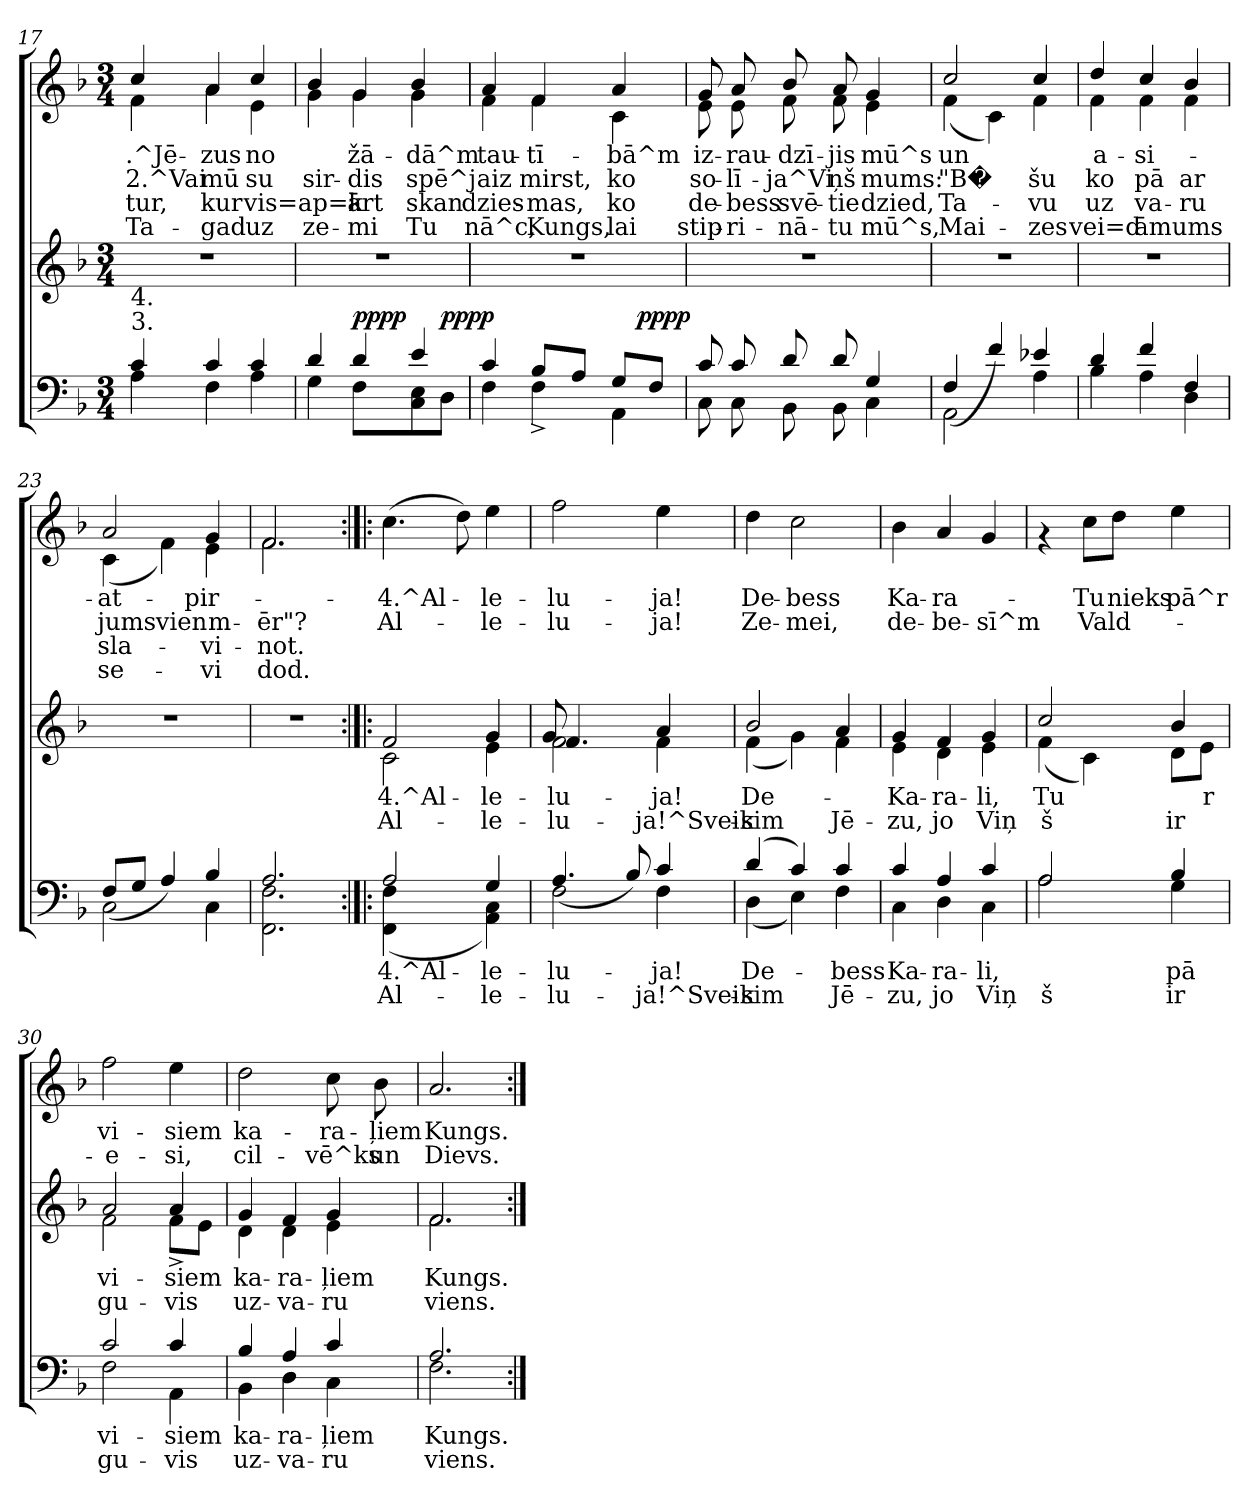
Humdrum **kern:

**kern	**text	**text	**dynam	**kern	**text	**text	**kern	**text	**text	**text	**text
*part3	*part3	*part3	*part3	*part2	*part2	*part2	*part1	*part1	*part1	*part1	*part1
*staff3	*staff3	*staff3	*staff3	*staff2	*staff2	*staff2	*staff1	*staff1	*staff1	*staff1	*staff1
!!LO:LB:g=z
*clefF4	*	*	*	*clefG2	*	*	*clefG2	*	*	*	*
*k[b-]	*	*	*	*k[b-]	*	*	*k[b-]	*	*	*	*
*F:	*	*	*	*F:	*	*	*F:	*	*	*	*
*M3/4	*	*	*	*M3/4	*	*	*M3/4	*	*	*	*
=17	=17	=17	=17	=17	=17	=17	=17	=17	=17	=17	=17
*^	*	*	*	*	*	*	*^	*	*	*	*
!LO:TX:a:t=3.	!	!	!	!	!	!	!	!	!	!	!	!	!
!LO:TX:a:t=4.	!	!	!	!	!	!	!	!	!	!	!	!	!
!	!	!	!	!	!	!	!	!	!	!LO:LY:b:rj	!LO:LY:b:rj	!LO:LY:b:rj	!LO:LY:b:rj
4c/	4A\	.	.	.	2.r	.	.	4cc/	4f\	.^Jē-	2.^Vai	tur,	Ta-
!	!	!	!	!	!	!	!	!	!	!LO:LY:b:rj	!LO:LY:b:rj	!LO:LY:b:rj	!LO:LY:b:rj
4c/	4F\	.	.	.	.	.	.	4a/	4a\	-zus	mū	kur	-gad
!	!	!	!	!	!	!	!	!	!	!LO:LY:b:rj	!LO:LY:b:rj	!LO:LY:b:rj	!LO:LY:b:rj
4c/	4A\	.	.	.	.	.	.	4cc/	4e\	no	su	vis=ap=k	uz
=18	=18	=18	=18	=18	=18	=18	=18	=18	=18	=18	=18	=18	=18
!	!	!	!	!	!	!	!	!	!	!	!LO:LY:b:rj	!	!LO:LY:b:rj
4d/	4G\	.	.	.	2.r	.	.	4b-/	4g\	.	sir-	.	ze-
!	!	!	!	!LO:DY:b	!	!	!	!	!	!LO:LY:b:rj	!LO:LY:b:rj	!LO:LY:b:rj	!LO:LY:b:rj
4d/	8F\L	.	.	pppp	.	.	.	4g/	4g\	-žā-	-dis	ārt	-mi
.	8ryy	.	.	.	.	.	.	.	.	.	.	.	.
!	!	!	!	!	!	!	!	!	!	!LO:LY:b:rj	!LO:LY:b:rj	!LO:LY:b:rj	!LO:LY:b:rj
4e/	8C\ 8E\	.	.	.	.	.	.	4b-/	4g\	-dā^m	spē^j	skan	Tu
!	!	!	!	!LO:DY:b	!	!	!	!	!	!	!	!	!
.	8D\J	.	.	pppp	.	.	.	.	.	.	.	.	.
=19	=19	=19	=19	=19	=19	=19	=19	=19	=19	=19	=19	=19	=19
!	!	!	!	!	!	!	!	!	!	!LO:LY:b:rj	!LO:LY:b:rj	!LO:LY:b:rj	!LO:LY:b:rj
*	*^	*	*	*	*	*	*	*	*	*	*	*	*
4c/	4F\	2ryy	.	.	.	2.r	.	.	4a/	4f\	tau-	aiz	dzies-	nā^c,
!	!	!	!	!	!	!	!	!	!	!	!LO:LY:b:rj	!LO:LY:b:rj	!LO:LY:b:rj	!LO:LY:b:rj
4F\	8B-^>/L	.	.	.	.	.	.	.	4f/	4f\	-tī-	mirst,	-mas,	Kungs,
.	8A/J	.	.	.	.	.	.	.	.	.	.	.	.	.
!	!	!	!	!	!	!	!	!	!	!	!LO:LY:b:rj	!LO:LY:b:rj	!LO:LY:b:rj	!LO:LY:b:rj
4AA\	8G/L	16.ryy	.	.	.	.	.	.	4a/	4c\	-bā^m	ko	ko	lai
!	!	!	!	!	!LO:DY:a	!	!	!	!	!	!	!	!	!
.	.	8ryy	.	.	pppp	.	.	.	.	.	.	.	.	.
.	8F/J	.	.	.	.	.	.	.	.	.	.	.	.	.
.	.	32ryy	.	.	.	.	.	.	.	.	.	.	.	.
=20	=20	=20	=20	=20	=20	=20	=20	=20	=20	=20	=20	=20	=20	=20
!	!	!	!	!	!	!	!	!	!	!	!LO:LY:b:rj	!LO:LY:b:rj	!LO:LY:b:rj	!LO:LY:b:rj
*	*v	*v	*	*	*	*	*	*	*	*	*	*	*	*
8c/	8C\	.	.	.	2.r	.	.	8g/	8e\	iz-	so-	de-	stip-
!	!	!	!	!	!	!	!	!	!	!LO:LY:b:rj	!LO:LY:b:rj	!LO:LY:b:rj	!LO:LY:b:rj
8c/	8C\	.	.	.	.	.	.	8a/	8e\	-rau-	-lī-	-bess	-ri-
!	!	!	!	!	!	!	!	!	!	!LO:LY:b:rj	!LO:LY:b:rj	!LO:LY:b:rj	!LO:LY:b:rj
8d/	8BB-\	.	.	.	.	.	.	8b-/	8f\	-dzī-	-ja^Vi	svē-	-nā-
!	!	!	!	!	!	!	!	!	!	!LO:LY:b:rj	!LO:LY:b:rj	!LO:LY:b:rj	!LO:LY:b:rj
8d/	8BB-\	.	.	.	.	.	.	8a/	8f\	-jis	ņš	-tie	-tu
!	!	!	!	!	!	!	!	!	!	!LO:LY:b:rj	!LO:LY:b:rj	!LO:LY:b:rj	!LO:LY:b:rj
4G/	4C\	.	.	.	.	.	.	4g/	4e\	mū^s	mums:	dzied,	mū^s,
=21	=21	=21	=21	=21	=21	=21	=21	=21	=21	=21	=21	=21	=21
!	!	!	!	!	!	!	!	!	!	!LO:LY:b:rj	!LO:LY:b:rj	!LO:LY:b:rj	!LO:LY:b:rj
2AA\	(4F/	.	.	.	2.r	.	.	2cc/	(<4f\	un	"B�	Ta-	Mai-
.	4f/)	.	.	.	.	.	.	.	4c\)	.	.	.	.
!	!	!	!	!	!	!	!	!	!	!LO:LY:b:rj	!LO:LY:b:rj	!LO:LY:b:rj	!LO:LY:b:rj
4A\	4e-X/	.	.	.	.	.	.	4f\	4cc/	.	šu	vu	zes
=22	=22	=22	=22	=22	=22	=22	=22	=22	=22	=22	=22	=22	=22
!	!	!	!	!	!	!	!	!	!	!LO:LY:b:rj	!LO:LY:b:rj	!LO:LY:b:rj	!LO:LY:b:rj
4d/	4B-\	.	.	.	2.r	.	.	4dd/	4f\	a-	ko	-uz	-vei=d
!	!	!	!	!	!	!	!	!	!	!LO:LY:b:rj	!LO:LY:b:rj	!LO:LY:b:rj	!LO:LY:b:rj
4f/	4A\	.	.	.	.	.	.	4cc/	4f\	-si-	pā	va-	āmums
!	!	!	!	!	!	!	!	!	!	!	!LO:LY:b:rj	!LO:LY:b:rj	!
4F/	4D\	.	.	.	.	.	.	4b-/	4f\	.	ar	-ru	.
=23	=23	=23	=23	=23	=23	=23	=23	=23	=23	=23	=23	=23	=23
!	!	!	!	!	!	!	!	!	!	!LO:LY:b:rj	!LO:LY:b:rj	!LO:LY:b:rj	!LO:LY:b:rj
2C\	(>8F/L	.	.	.	2.r	.	.	2a/	(<4c\	-at-	jums	-sla-	se-
.	8G/J	.	.	.	.	.	.	.	.	.	.	.	.
!	!	!	!	!	!	!	!	!	!	!	!LO:LY:b:rj	!	!
.	4A/)	.	.	.	.	.	.	.	4f\)	.	vien-	.	.
!	!	!	!	!	!	!	!	!	!	!LO:LY:b:rj	!LO:LY:b:rj	!LO:LY:b:rj	!LO:LY:b:rj
4C\	4B-/	.	.	.	.	.	.	4e\	4g/	pir-	m	vi-	vi
=24	=24	=24	=24	=24	=24	=24	=24	=24	=24	=24	=24	=24	=24
!	!	!	!	!	!	!	!	!	!	!	!LO:LY:b:rj	!LO:LY:b:rj	!LO:LY:b:rj
2.A/	2.FF\ 2.F\	.	.	.	2.r	.	.	2.f/	2.f\	.	-ēr"?	-not.	-dod.
!!LO:PB:g=z
=25:|!|:	=25:|!|:	=25:|!|:	=25:|!|:	=25:|!|:	=25:|!|:	=25:|!|:	=25:|!|:	=25:|!|:	=25:|!|:	=25:|!|:	=25:|!|:	=25:|!|:	=25:|!|:
!	!	!LO:LY:a:rj	!LO:LY:a:rj	!	!	!LO:LY:b:rj	!LO:LY:b:rj	!	!	!LO:LY:b:rj	!LO:LY:b:rj	!	!
*	*	*	*	*	*^	*	*	*v	*v	*	*	*	*
2A/	(4FF\ 4F\	4.^Al-	Al-	.	2f/	2c\	4.^Al-	Al-	(>4.cc\	4.^Al-	Al-	.	.
.	4ryy	.	.	.	.	.	.	.	.	.	.	.	.
.	.	.	.	.	.	.	.	.	8dd\)	.	.	.	.
!	!	!LO:LY:a:rj	!LO:LY:a:rj	!	!	!	!LO:LY:b:rj	!LO:LY:b:rj	!	!LO:LY:b:rj	!LO:LY:b:rj	!	!
4G/	4AA\ 4C\)	-le-	-le-	.	4g/	4e\	-le-	-le-	4ee\	-le-	-le-	.	.
=26	=26	=26	=26	=26	=26	=26	=26	=26	=26	=26	=26	=26	=26
!	!	!LO:LY:a:rj	!LO:LY:a:rj	!	!	!	!LO:LY:b:rj	!LO:LY:b:rj	!	!LO:LY:b:rj	!LO:LY:b:rj	!	!
*	*	*	*	*	*	*^	*	*	*	*	*	*	*
2F\	(4.A/	lu-	-lu-	.	(>2f\	4.f/	8g/)	lu-	-lu-	2ff\	-lu-	-lu-	.	.
.	.	.	.	.	.	.	2ryy	.	.	.	.	.	.	.
.	8B-/)	.	.	.	.	8ryy	.	.	.	.	.	.	.	.
!	!	!LO:LY:a:rj	!LO:LY:a:rj	!	!	!	!	!LO:LY:b:rj	!LO:LY:b:rj	!	!LO:LY:b:rj	!LO:LY:b:rj	!	!
4F\	4c/	-ja!	-ja!^Sveik-	.	4a/	4f\	.	-ja!	-ja!^Sveik-	4ee\	-ja!	-ja!	.	.
.	.	.	.	.	.	.	8ryy	.	.	.	.	.	.	.
=27	=27	=27	=27	=27	=27	=27	=27	=27	=27	=27	=27	=27	=27	=27
!	!	!LO:LY:a:rj	!LO:LY:a:rj	!	!	!	!	!LO:LY:b:rj	!LO:LY:b:rj	!	!LO:LY:b:rj	!LO:LY:b:rj	!	!
*	*	*	*	*	*	*v	*v	*	*	*	*	*	*	*
(4d/	(<4D\	-De-	-sim	.	2b-/	(<4f\	De-	-sim	4dd\	De-	Ze-	.	.
!	!	!	!	!	!	!	!	!	!	!LO:LY:b:rj	!LO:LY:b:rj	!	!
4c/)	4E\)	.	.	.	.	4g\)	.	.	2cc\	-bess	-mei,	.	.
!	!	!LO:LY:a:rj	!LO:LY:a:rj	!	!	!	!LO:LY:b:rj	!LO:LY:b:rj	!	!	!	!	!
4c/	4F\	-bess	Jē-	.	4f\	4a/	.	-Jē-	.	.	.	.	.
=28	=28	=28	=28	=28	=28	=28	=28	=28	=28	=28	=28	=28	=28
!	!	!LO:LY:a:rj	!LO:LY:a:rj	!	!	!	!LO:LY:b:rj	!LO:LY:b:rj	!	!LO:LY:b:rj	!LO:LY:b:rj	!	!
4c/	4C\	Ka-	-zu,	.	4g/	4e\	-Ka-	zu,	4b-\	Ka-	de-	.	.
!	!	!LO:LY:a:rj	!LO:LY:a:rj	!	!	!	!LO:LY:b:rj	!LO:LY:b:rj	!	!LO:LY:b:rj	!LO:LY:b:rj	!	!
4A/	4D\	-ra-	jo	.	4f/	4d\	-ra-	jo	4a/	-ra-	-be-	.	.
!	!	!LO:LY:a:rj	!LO:LY:a:rj	!	!	!	!LO:LY:b:rj	!LO:LY:b:rj	!	!	!LO:LY:b:rj	!	!
4c/	4C\	-li,	Viņ	.	4g/	4e\	-li,	Viņ	4g/	.	-sī^m	.	.
=29	=29	=29	=29	=29	=29	=29	=29	=29	=29	=29	=29	=29	=29
!	!	!	!LO:LY:a:rj	!	!	!	!LO:LY:b:rj	!LO:LY:b:rj	!	!	!	!	!
2A/	2A\	.	š	.	2cc/	(<4f\	Tu	š	4rf	.	.	.	.
!	!	!	!	!	!	!	!	!	!	!LO:LY:b:rj	!LO:LY:b:rj	!	!
.	.	.	.	.	.	4c\)	.	.	8cc\L	Tu	Vald-	.	.
!	!	!	!	!	!	!	!	!	!	!LO:LY:b:rj	!	!	!
.	.	.	.	.	.	.	.	.	8dd\J	nieks	.	.	.
!	!	!LO:LY:a:rj	!LO:LY:a:rj	!	!	!	!LO:LY:b:rj	!LO:LY:b:rj	!	!LO:LY:b:rj	!	!	!
4B-/	4G\	pā	ir	.	8d\L	4b-/	.	ir	4ee\	pā^r	.	.	.
!	!	!	!	!	!	!	!LO:LY:b:rj	!	!	!	!	!	!
.	.	.	.	.	8e\J	.	r	.	.	.	.	.	.
=30	=30	=30	=30	=30	=30	=30	=30	=30	=30	=30	=30	=30	=30
!	!	!LO:LY:a:rj	!LO:LY:a:rj	!	!	!	!LO:LY:b:rj	!LO:LY:b:rj	!	!LO:LY:b:rj	!LO:LY:b:rj	!	!
2c/	2F\	vi-	gu-	.	2a/	2f\	vi-	gu-	2ff\	vi-	-e-	.	.
!	!	!LO:LY:a:rj	!LO:LY:a:rj	!	!	!	!LO:LY:b:rj	!LO:LY:b:rj	!	!LO:LY:b:rj	!LO:LY:b:rj	!	!
4c/	4AA\	-siem	-vis	.	4a/	8f^<\L	-siem	-vis	4ee\	-siem	-si,	.	.
.	.	.	.	.	.	8e\J	.	.	.	.	.	.	.
=31	=31	=31	=31	=31	=31	=31	=31	=31	=31	=31	=31	=31	=31
!	!	!LO:LY:a:rj	!LO:LY:a:rj	!	!	!	!LO:LY:b:rj	!LO:LY:b:rj	!	!LO:LY:b:rj	!LO:LY:b:rj	!	!
4B-/	4BB-\	ka-	uz-	.	4g/	4d\	ka-	uz-	2dd\	ka-	cil-	.	.
!	!	!LO:LY:a:rj	!LO:LY:a:rj	!	!	!	!LO:LY:b:rj	!LO:LY:b:rj	!	!	!	!	!
4A/	4D\	-ra-	-va-	.	4f/	4d\	-ra-	-va-	.	.	.	.	.
!	!	!LO:LY:a:rj	!LO:LY:a:rj	!	!	!	!LO:LY:b:rj	!LO:LY:b:rj	!	!LO:LY:b:rj	!LO:LY:b:rj	!	!
4c/	4C\	-ļiem	-ru	.	4g/	4e\	-ļiem	-ru	8cc\	-ra-	-vē^ks	.	.
!	!	!	!	!	!	!	!	!	!	!LO:LY:b:rj	!LO:LY:b:rj	!	!
.	.	.	.	.	.	.	.	.	8b-\	-ļiem	un	.	.
=32	=32	=32	=32	=32	=32	=32	=32	=32	=32	=32	=32	=32	=32
!	!	!LO:LY:a:rj	!LO:LY:a:rj	!	!	!	!LO:LY:b:rj	!LO:LY:b:rj	!	!LO:LY:b:rj	!LO:LY:b:rj	!	!
2.A/	2.F\	Kungs.	viens.	.	2.f/	2.f\	Kungs.	viens.	2.a/	Kungs.	Dievs.	.	.
*v	*v	*	*	*	*	*	*	*	*	*	*	*	*
*	*	*	*	*v	*v	*	*	*	*	*	*	*
=:|!	=:|!	=:|!	=:|!	=:|!	=:|!	=:|!	=:|!	=:|!	=:|!	=:|!	=:|!
*-	*-	*-	*-	*-	*-	*-	*-	*-	*-	*-	*-
